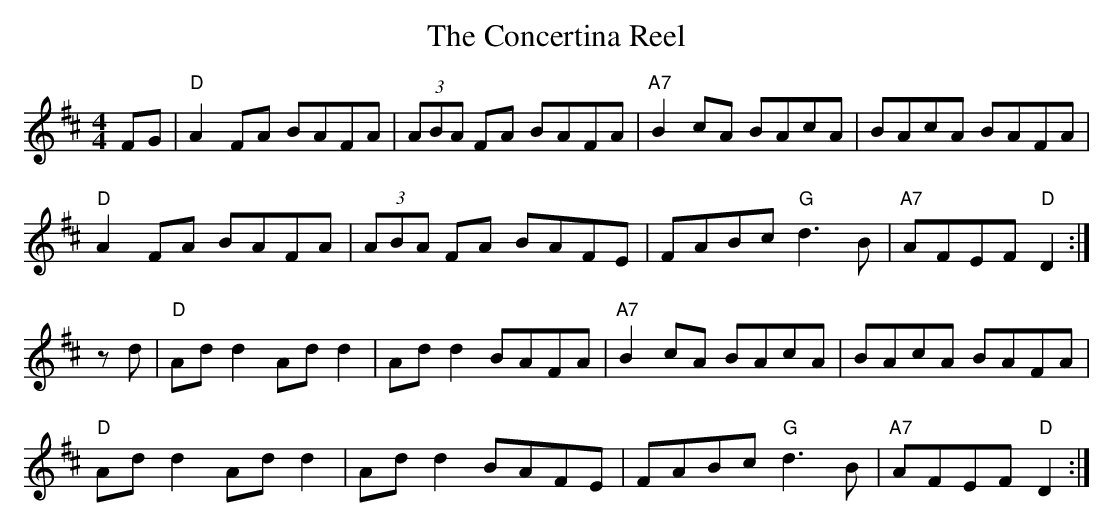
X:1
T:The Concertina Reel
M:4/4
L:1/8
K:D
FG \
| "D"A2 FA BAFA | (3ABA FA BAFA | "A7"B2 cA BAcA | BAcA BAFA |
"D"A2 FA BAFA | (3ABA FA BAFE | FABc "G"d3 B | "A7"AFEF "D"D2 :|
z d | "D"Ad d2 Ad d2 | Ad d2 BAFA | "A7"B2 cA BAcA | BAcA BAFA |
"D"Ad d2 Ad d2 | Ad d2 BAFE | FABc "G"d3 B | "A7"AFEF "D"D2 :|
